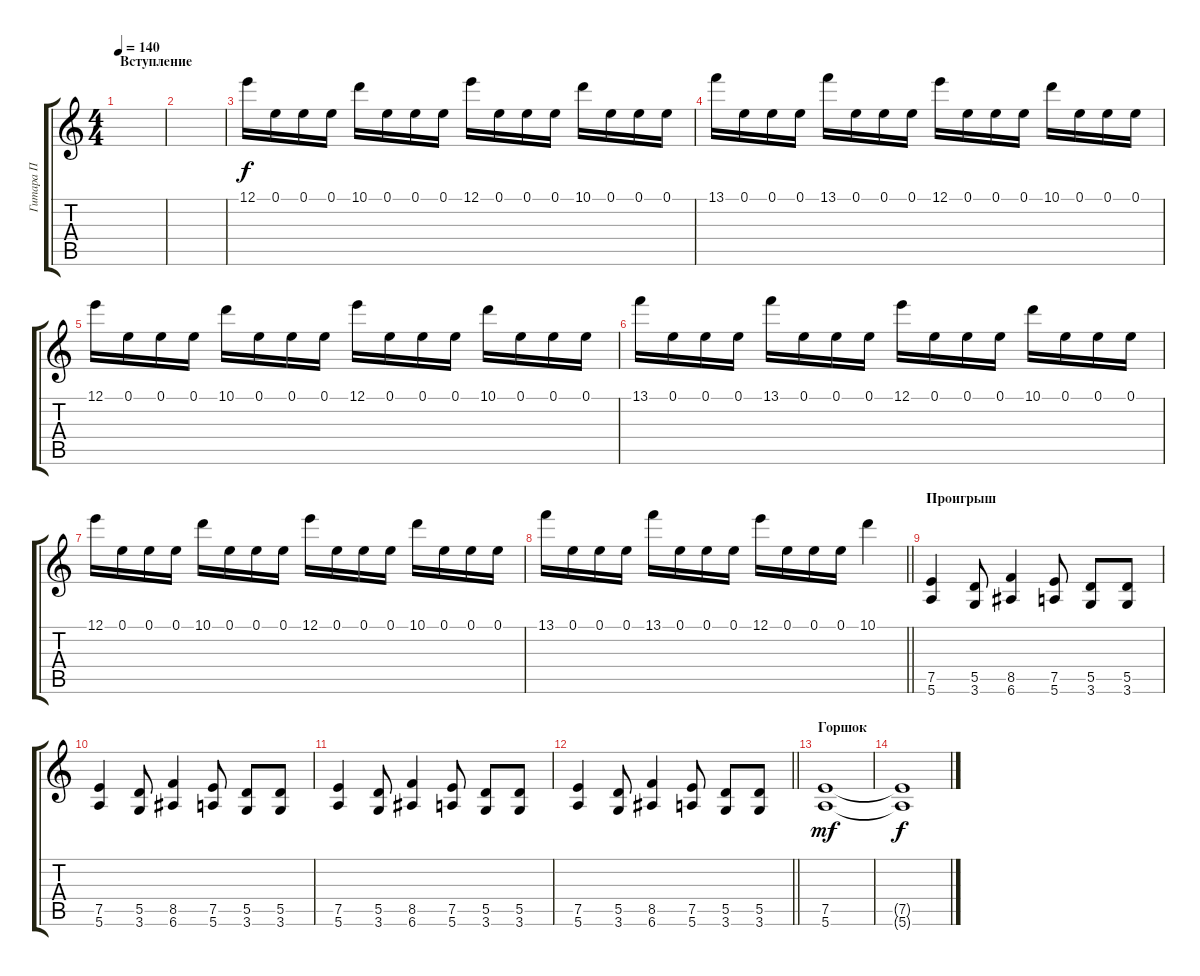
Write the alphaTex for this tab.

\track ("Гитара П" "Гитара П") {instrument overdrivenguitar}
\staff {score tabs}
\tuning (E4 B3 G3 D3 A2 E2) {hide}
\ts (4 4)
\section ("" "Вступление")
\tempo 140
\clef g2
\ks c
|
|
12.1.16 0.1.16 0.1.16 0.1.16 10.1.16 0.1.16 0.1.16 0.1.16 12.1.16 0.1.16 0.1.16 0.1.16 10.1.16 0.1.16 0.1.16 0.1.16 |
13.1.16 0.1.16 0.1.16 0.1.16 13.1.16 0.1.16 0.1.16 0.1.16 12.1.16 0.1.16 0.1.16 0.1.16 10.1.16 0.1.16 0.1.16 0.1.16 |
12.1.16 0.1.16 0.1.16 0.1.16 10.1.16 0.1.16 0.1.16 0.1.16 12.1.16 0.1.16 0.1.16 0.1.16 10.1.16 0.1.16 0.1.16 0.1.16 |
13.1.16 0.1.16 0.1.16 0.1.16 13.1.16 0.1.16 0.1.16 0.1.16 12.1.16 0.1.16 0.1.16 0.1.16 10.1.16 0.1.16 0.1.16 0.1.16 |
12.1.16 0.1.16 0.1.16 0.1.16 10.1.16 0.1.16 0.1.16 0.1.16 12.1.16 0.1.16 0.1.16 0.1.16 10.1.16 0.1.16 0.1.16 0.1.16 |
\barLineRight lightlight
13.1.16 0.1.16 0.1.16 0.1.16 13.1.16 0.1.16 0.1.16 0.1.16 12.1.16 0.1.16 0.1.16 0.1.16 10.1.4 |
\section ("" "Проигрыш")
(7.5 5.6).4 (5.5 3.6).8 (8.5 6.6).4 (7.5 5.6).8 (5.5 3.6).8 (5.5 3.6).8 |
(7.5 5.6).4 (5.5 3.6).8 (8.5 6.6).4 (7.5 5.6).8 (5.5 3.6).8 (5.5 3.6).8 |
(7.5 5.6).4 (5.5 3.6).8 (8.5 6.6).4 (7.5 5.6).8 (5.5 3.6).8 (5.5 3.6).8 |
\barLineRight lightlight
(7.5 5.6).4 (5.5 3.6).8 (8.5 6.6).4 (7.5 5.6).8 (5.5 3.6).8 (5.5 3.6).8 |
\section ("" "Горшок")
(7.5 5.6).1{dy mf volume 0} |
(7.5{t} 5.6{t}).1{dy f}
